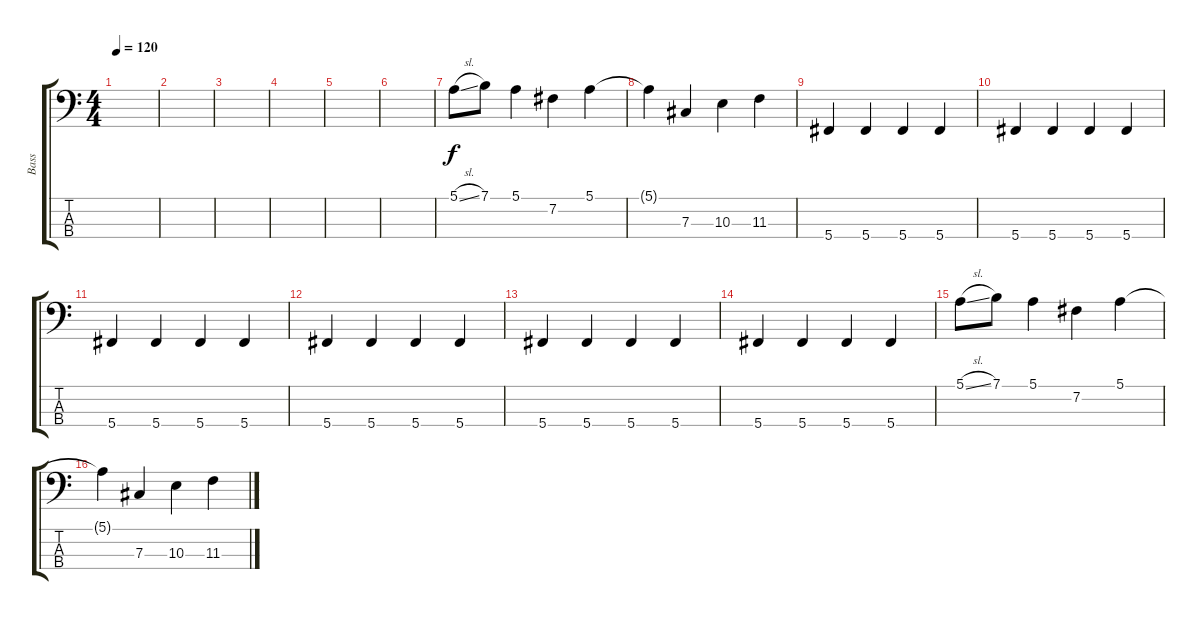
\track ("Bass" "Bass") {instrument electricguitarjazz}
\staff {score tabs}
\tuning (E2 B1 Gb1 Db1) {hide}
\ts (4 4)
\tempo 120
\clef f4
\ks c
|
|
|
|
|
|
5.1{sl}.8 7.1.8 5.1.4 7.2.4 5.1.4 |
5.1{t}.4 7.3.4 10.3.4 11.3.4 |
5.4.4 5.4.4 5.4.4 5.4.4 |
5.4.4 5.4.4 5.4.4 5.4.4 |
5.4.4 5.4.4 5.4.4 5.4.4 |
5.4.4 5.4.4 5.4.4 5.4.4 |
5.4.4 5.4.4 5.4.4 5.4.4 |
5.4.4 5.4.4 5.4.4 5.4.4 |
5.1{sl}.8 7.1.8 5.1.4 7.2.4 5.1.4 |
5.1{t}.4 7.3.4 10.3.4 11.3.4
